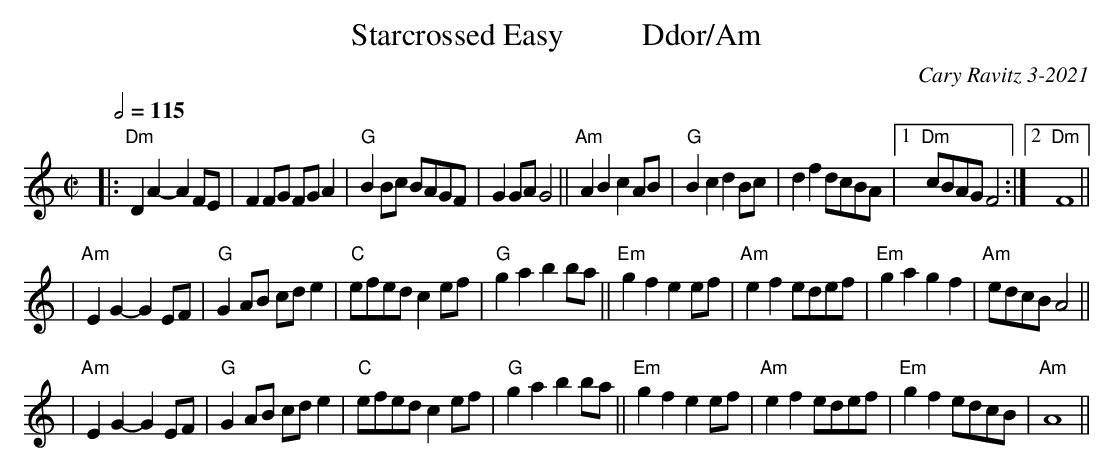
X:1
T: Starcrossed Easy          Ddor/Am
C: Cary Ravitz 3-2021
M: C|
L: 1/8
Q: 1/2=115
K: Ddor
|: "Dm"D2 A2-A2 FE | F2 FG FG A2 | "G"B2Bc BAGF | G2 GA G4 || "Am"A2 B2 c2AB | "G"B2 c2 d2Bc| d2f2 dcBA| [1 "Dm" cBAGF4 :| [2 "Dm" F8 ||
K:Am
| "Am"E2 G2-G2 EF | "G"G2 AB cd e2 | "C"efed c2ef | "G"g2 a2 b2 ba || "Em"g2 f2 e2ef  | "Am"e2 f2 edef | "Em"g2a2 g2f2 | "Am"edcB A4 ||
| "Am"E2 G2-G2 EF | "G"G2 AB cd e2 | "C"efed c2ef | "G"g2 a2 b2 ba || "Em"g2 f2 e2ef  | "Am"e2 f2 edef | "Em"g2f2 edcB | "Am"A8 ||
